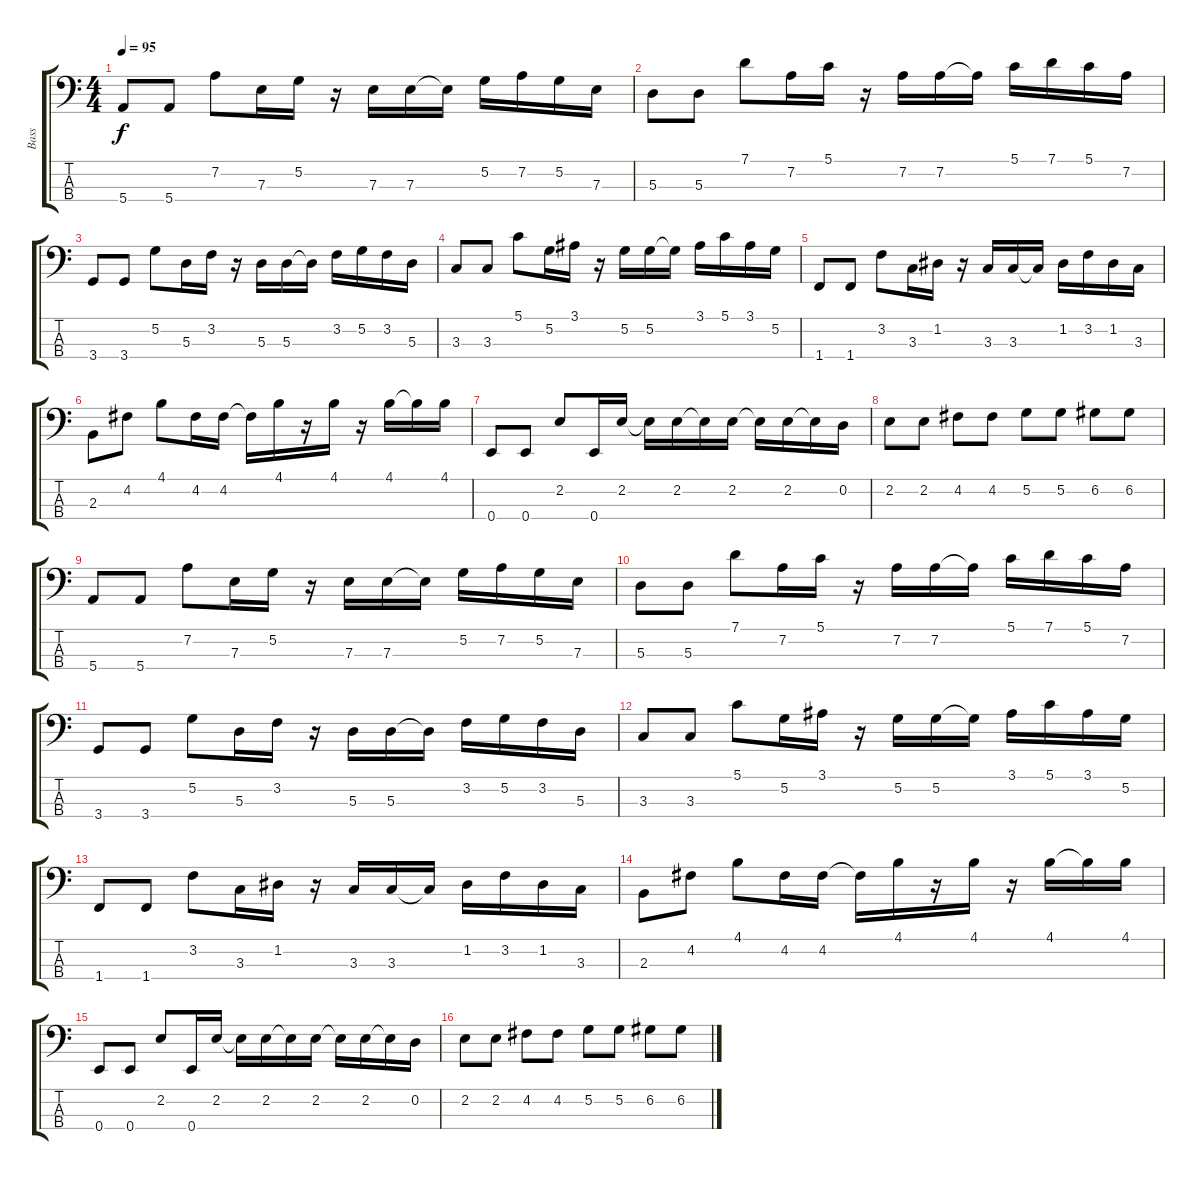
\track ("Bass" "Bass") {instrument electricbassfinger}
\staff {score tabs}
\tuning (G2 D2 A1 E1) {hide}
\ts (4 4)
\tempo 95
\clef f4
\ks c
5.4.8{dy f} 5.4.8 7.2.8 7.3.16 5.2.16 r.16 7.3.16 7.3.16 7.3{t}.16 5.2.16 7.2.16 5.2.16 7.3.16 |
5.3.8 5.3.8 7.1.8 7.2.16 5.1.16 r.16 7.2.16 7.2.16 7.2{t}.16 5.1.16 7.1.16 5.1.16 7.2.16 |
3.4.8 3.4.8 5.2.8 5.3.16 3.2.16 r.16 5.3.16 5.3.16 5.3{t}.16 3.2.16 5.2.16 3.2.16 5.3.16 |
3.3.8 3.3.8 5.1.8 5.2.16 3.1.16 r.16 5.2.16 5.2.16 5.2{t}.16 3.1.16 5.1.16 3.1.16 5.2.16 |
1.4.8 1.4.8 3.2.8 3.3.16 1.2.16 r.16 3.3.16 3.3.16 3.3{t}.16 1.2.16 3.2.16 1.2.16 3.3.16 |
2.3.8 4.2.8 4.1.8 4.2.16 4.2.16 4.2{t}.16 4.1.16 r.16 4.1.16 r.16 4.1.16 4.1{t}.16 4.1.16 |
0.4.8 0.4.8 2.2.8 0.4.16 2.2.16 2.2{t}.16 2.2.16 2.2{t}.16 2.2.16 2.2{t}.16 2.2.16 2.2{t}.16 0.2.16 |
2.2.8 2.2.8 4.2.8 4.2.8 5.2.8 5.2.8 6.2.8 6.2.8 |
5.4.8 5.4.8 7.2.8 7.3.16 5.2.16 r.16 7.3.16 7.3.16 7.3{t}.16 5.2.16 7.2.16 5.2.16 7.3.16 |
5.3.8 5.3.8 7.1.8 7.2.16 5.1.16 r.16 7.2.16 7.2.16 7.2{t}.16 5.1.16 7.1.16 5.1.16 7.2.16 |
3.4.8 3.4.8 5.2.8 5.3.16 3.2.16 r.16 5.3.16 5.3.16 5.3{t}.16 3.2.16 5.2.16 3.2.16 5.3.16 |
3.3.8 3.3.8 5.1.8 5.2.16 3.1.16 r.16 5.2.16 5.2.16 5.2{t}.16 3.1.16 5.1.16 3.1.16 5.2.16 |
1.4.8 1.4.8 3.2.8 3.3.16 1.2.16 r.16 3.3.16 3.3.16 3.3{t}.16 1.2.16 3.2.16 1.2.16 3.3.16 |
2.3.8 4.2.8 4.1.8 4.2.16 4.2.16 4.2{t}.16 4.1.16 r.16 4.1.16 r.16 4.1.16 4.1{t}.16 4.1.16 |
0.4.8 0.4.8 2.2.8 0.4.16 2.2.16 2.2{t}.16 2.2.16 2.2{t}.16 2.2.16 2.2{t}.16 2.2.16 2.2{t}.16 0.2.16 |
2.2.8 2.2.8 4.2.8 4.2.8 5.2.8 5.2.8 6.2.8 6.2.8
